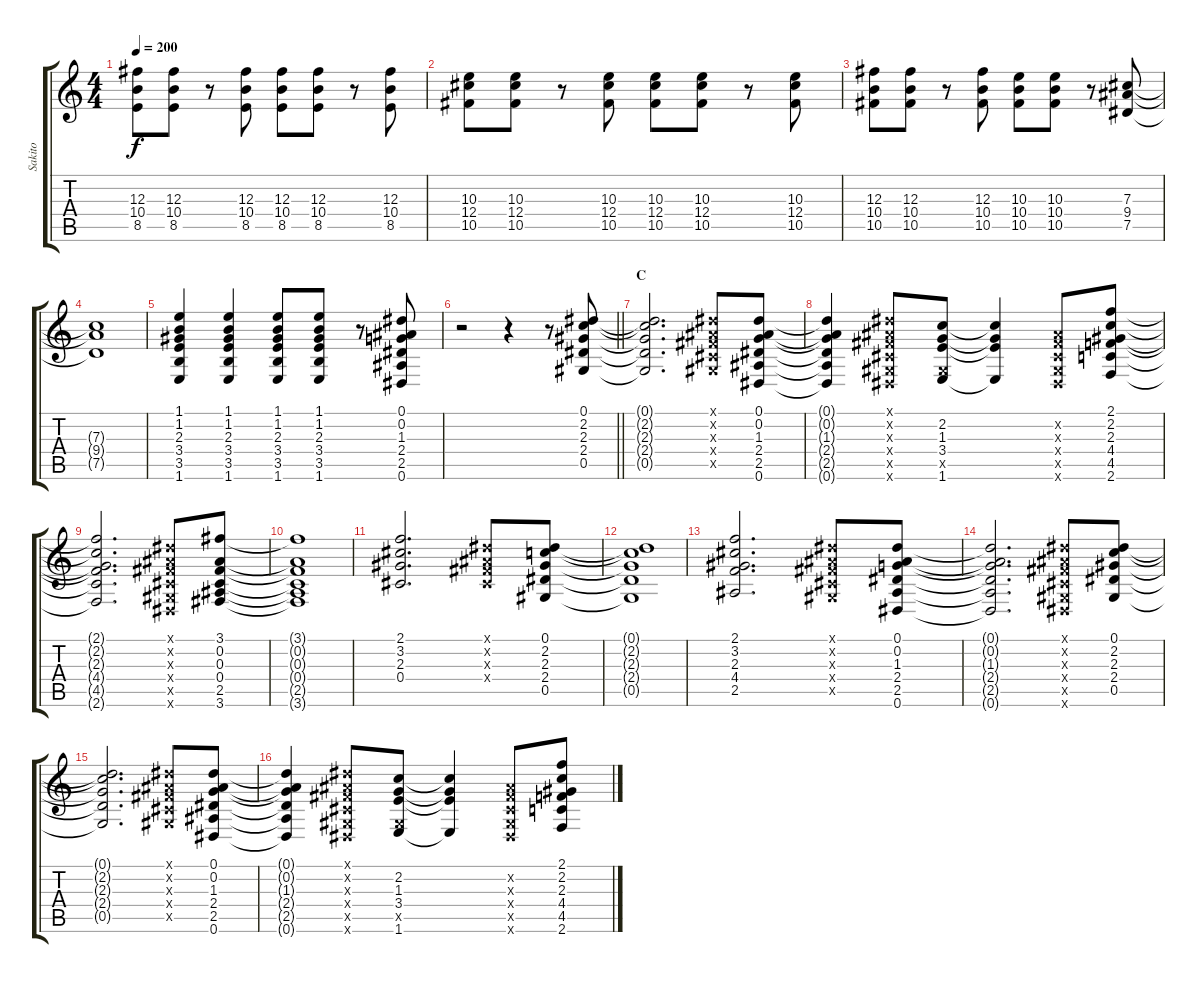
\track ("Sakito" "Sakito") {instrument distortionguitar}
\staff {score tabs}
\tuning (Eb4 Bb3 Gb3 Db3 Ab2 Eb2) {hide}
\ts (4 4)
\tempo 200
\clef g2
\ks c
(12.3 10.4 8.5).8{dy f} (12.3 10.4 8.5).8 r.8 (12.3 10.4 8.5).8 (12.3 10.4 8.5).8 (12.3 10.4 8.5).8 r.8 (12.3 10.4 8.5).8 |
(10.3 12.4 10.5).8 (10.3 12.4 10.5).8 r.8 (10.3 12.4 10.5).8 (10.3 12.4 10.5).8 (10.3 12.4 10.5).8 r.8 (10.3 12.4 10.5).8 |
(12.3 10.4 10.5).8 (12.3 10.4 10.5).8 r.8 (12.3 10.4 10.5).8 (10.3 10.4 10.5).8 (10.3 10.4 10.5).8 r.8 (7.3 9.4 7.5).8 |
(7.3{t} 9.4{t} 7.5{t}).1 |
(1.1 1.2 2.3 3.4 3.5 1.6).4 (1.1 1.2 2.3 3.4 3.5 1.6).4 (1.1 1.2 2.3 3.4 3.5 1.6).8 (1.1 1.2 2.3 3.4 3.5 1.6).8 r.8 (0.1 0.2 1.3 2.4 2.5 0.6).8 |
\barLineRight lightlight
r.2 r.4 r.8 (0.1 2.2 2.3 2.4 0.5).8 |
\section ("" "C")
(0.1{t} 2.2{t} 2.3{t} 2.4{t} 0.5{t}).2{d} (0.1{x} 0.2{x} 0.3{x} 0.4{x} 0.5{x}).8 (0.1 0.2 1.3 2.4 2.5 0.6).8 |
(0.1{t} 0.2{t} 1.3{t} 2.4{t} 2.5{t} 0.6{t}).4 (0.1{x} 0.2{x} 0.3{x} 0.4{x} 0.5{x} 0.6{x}).8 (2.2 1.3 3.4 0.5{x} 1.6).8 (2.2{t} 1.3{t} 3.4{t} 1.6{t}).4 (0.2{x} 0.3{x} 0.4{x} 0.5{x} 0.6{x}).8 (2.1 2.2 2.3 4.4 4.5 2.6).8 |
(2.1{t} 2.2{t} 2.3{t} 4.4{t} 4.5{t} 2.6{t}).2{d} (0.1{x} 0.2{x} 0.3{x} 0.4{x} 0.5{x} 0.6{x}).8 (3.1 0.2 0.3 0.4 2.5 3.6).8 |
(3.1{t} 0.2{t} 0.3{t} 0.4{t} 2.5{t} 3.6{t}).1 |
(2.1 3.2 2.3 0.4).2{d} (0.1{x} 0.2{x} 0.3{x} 0.4{x}).8 (0.1 2.2 2.3 2.4 0.5).8 |
(0.1{t} 2.2{t} 2.3{t} 2.4{t} 0.5{t}).1 |
(2.1 3.2 2.3 4.4 2.5).2{d} (0.1{x} 0.2{x} 0.3{x} 0.4{x} 0.5{x}).8 (0.1 0.2 1.3 2.4 2.5 0.6).8 |
(0.1{t} 0.2{t} 1.3{t} 2.4{t} 2.5{t} 0.6{t}).2{d} (0.1{x} 0.2{x} 0.3{x} 0.4{x} 0.5{x} 0.6{x}).8 (0.1 2.2 2.3 2.4 0.5).8 |
(0.1{t} 2.2{t} 2.3{t} 2.4{t} 0.5{t}).2{d} (0.1{x} 0.2{x} 0.3{x} 0.4{x} 0.5{x}).8 (0.1 0.2 1.3 2.4 2.5 0.6).8 |
(0.1{t} 0.2{t} 1.3{t} 2.4{t} 2.5{t} 0.6{t}).4 (0.1{x} 0.2{x} 0.3{x} 0.4{x} 0.5{x} 0.6{x}).8 (2.2 1.3 3.4 0.5{x} 1.6).8 (2.2{t} 1.3{t} 3.4{t} 1.6{t}).4 (0.2{x} 0.3{x} 0.4{x} 0.5{x} 0.6{x}).8 (2.1 2.2 2.3 4.4 4.5 2.6).8
